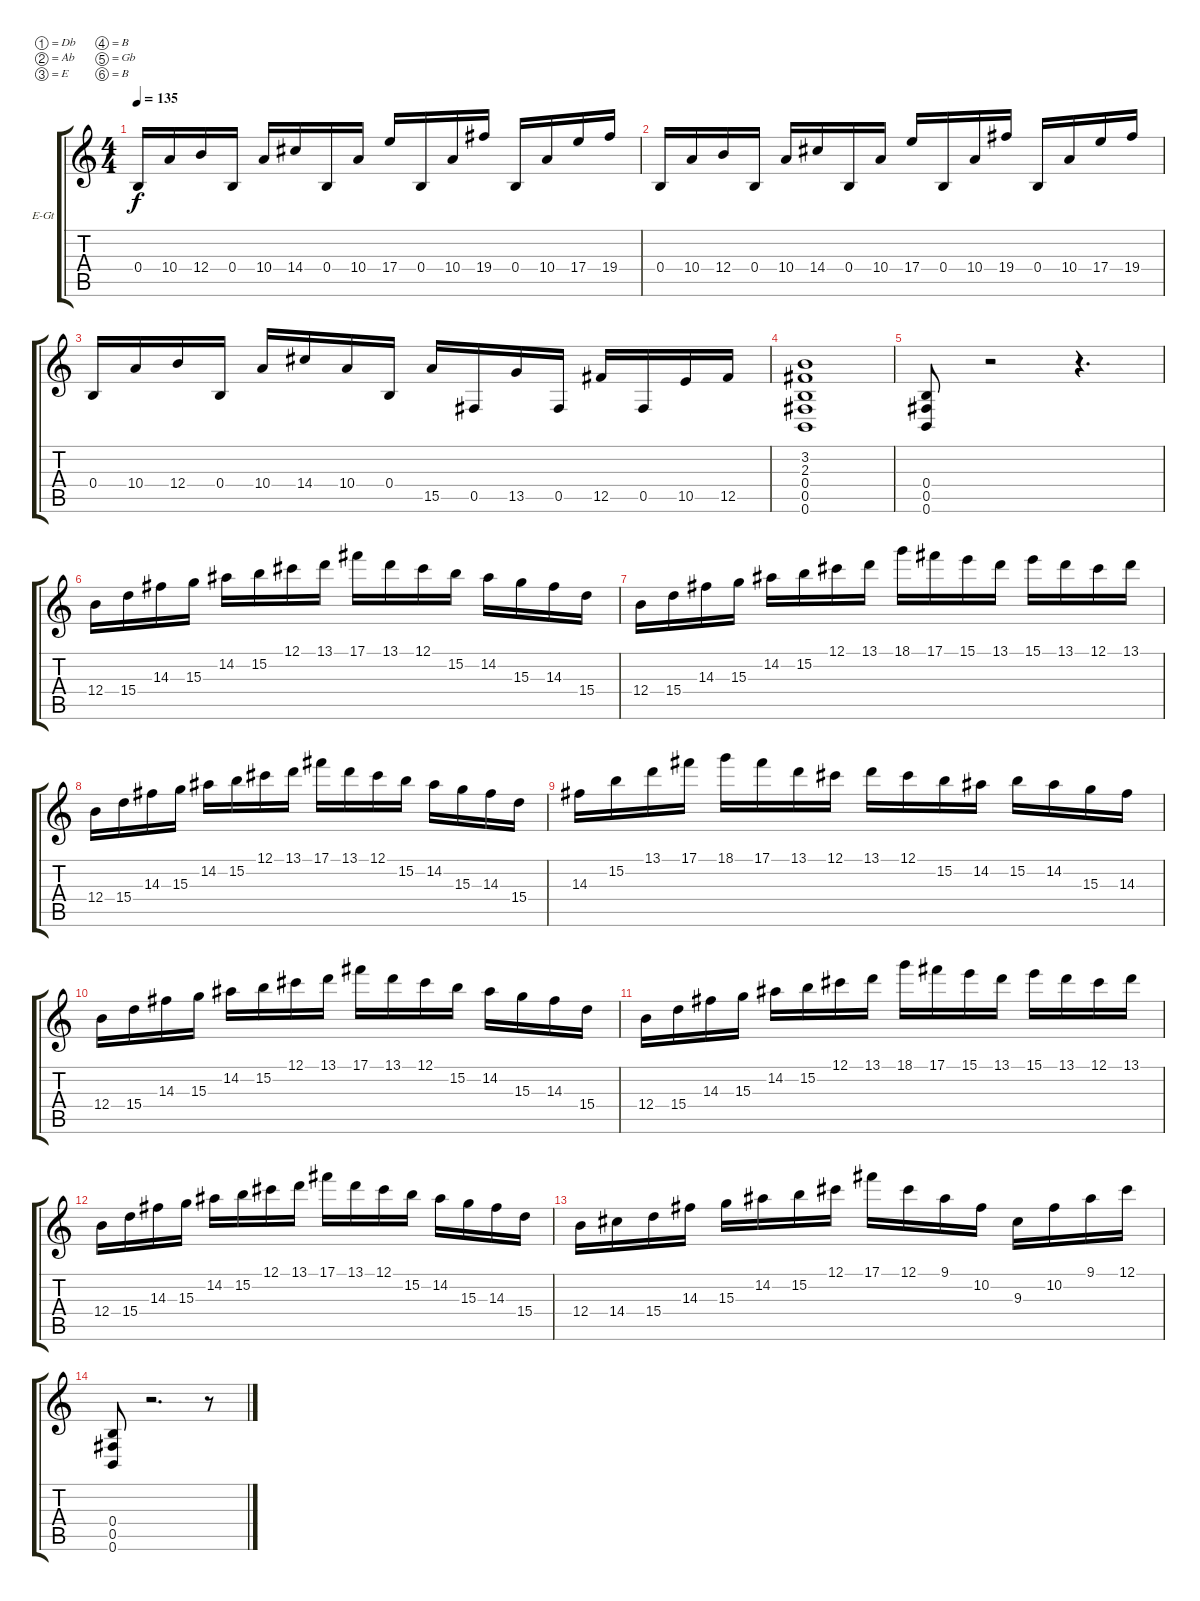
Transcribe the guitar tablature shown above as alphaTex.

\bracketExtendMode groupsimilarinstruments
\firstSystemTrackNameOrientation horizontal
\otherSystemsTrackNameOrientation horizontal
\track ("right guitar" "E-Gt") {instrument distortionguitar}
\staff {score tabs}
\tuning (Db4 Ab3 E3 B2 Gb2 B1)
\ts (4 4)
\tempo 135
\clef g2
\ks c
0.4.16{dy f} 10.4.16 12.4.16 0.4.16 10.4.16 14.4.16 0.4.16 10.4.16 17.4.16 0.4.16 10.4.16 19.4.16 0.4.16 10.4.16 17.4.16 19.4.16 |
0.4.16 10.4.16 12.4.16 0.4.16 10.4.16 14.4.16 0.4.16 10.4.16 17.4.16 0.4.16 10.4.16 19.4.16 0.4.16 10.4.16 17.4.16 19.4.16 |
0.4.16 10.4.16 12.4.16 0.4.16 10.4.16 14.4.16 10.4.16 0.4.16 15.5.16 0.5.16 13.5.16 0.5.16 12.5.16 0.5.16 10.5.16 12.5.16 |
(3.2 2.3 0.4 0.5 0.6).1 |
(0.4 0.5 0.6).8 r.2 r.4{d} |
12.4.16 15.4.16 14.3.16 15.3.16 14.2.16 15.2.16 12.1.16 13.1.16 17.1.16 13.1.16 12.1.16 15.2.16 14.2.16 15.3.16 14.3.16 15.4.16 |
12.4.16 15.4.16 14.3.16 15.3.16 14.2.16 15.2.16 12.1.16 13.1.16 18.1.16 17.1.16 15.1.16 13.1.16 15.1.16 13.1.16 12.1.16 13.1.16 |
12.4.16 15.4.16 14.3.16 15.3.16 14.2.16 15.2.16 12.1.16 13.1.16 17.1.16 13.1.16 12.1.16 15.2.16 14.2.16 15.3.16 14.3.16 15.4.16 |
14.3.16 15.2.16 13.1.16 17.1.16 18.1.16 17.1.16 13.1.16 12.1.16 13.1.16 12.1.16 15.2.16 14.2.16 15.2.16 14.2.16 15.3.16 14.3.16 |
12.4.16 15.4.16 14.3.16 15.3.16 14.2.16 15.2.16 12.1.16 13.1.16 17.1.16 13.1.16 12.1.16 15.2.16 14.2.16 15.3.16 14.3.16 15.4.16 |
12.4.16 15.4.16 14.3.16 15.3.16 14.2.16 15.2.16 12.1.16 13.1.16 18.1.16 17.1.16 15.1.16 13.1.16 15.1.16 13.1.16 12.1.16 13.1.16 |
12.4.16 15.4.16 14.3.16 15.3.16 14.2.16 15.2.16 12.1.16 13.1.16 17.1.16 13.1.16 12.1.16 15.2.16 14.2.16 15.3.16 14.3.16 15.4.16 |
12.4.16 14.4.16 15.4.16 14.3.16 15.3.16 14.2.16 15.2.16 12.1.16 17.1.16 12.1.16 9.1.16 10.2.16 9.3.16 10.2.16 9.1.16 12.1.16 |
(0.4 0.5 0.6).8 r.2{d} r.8
